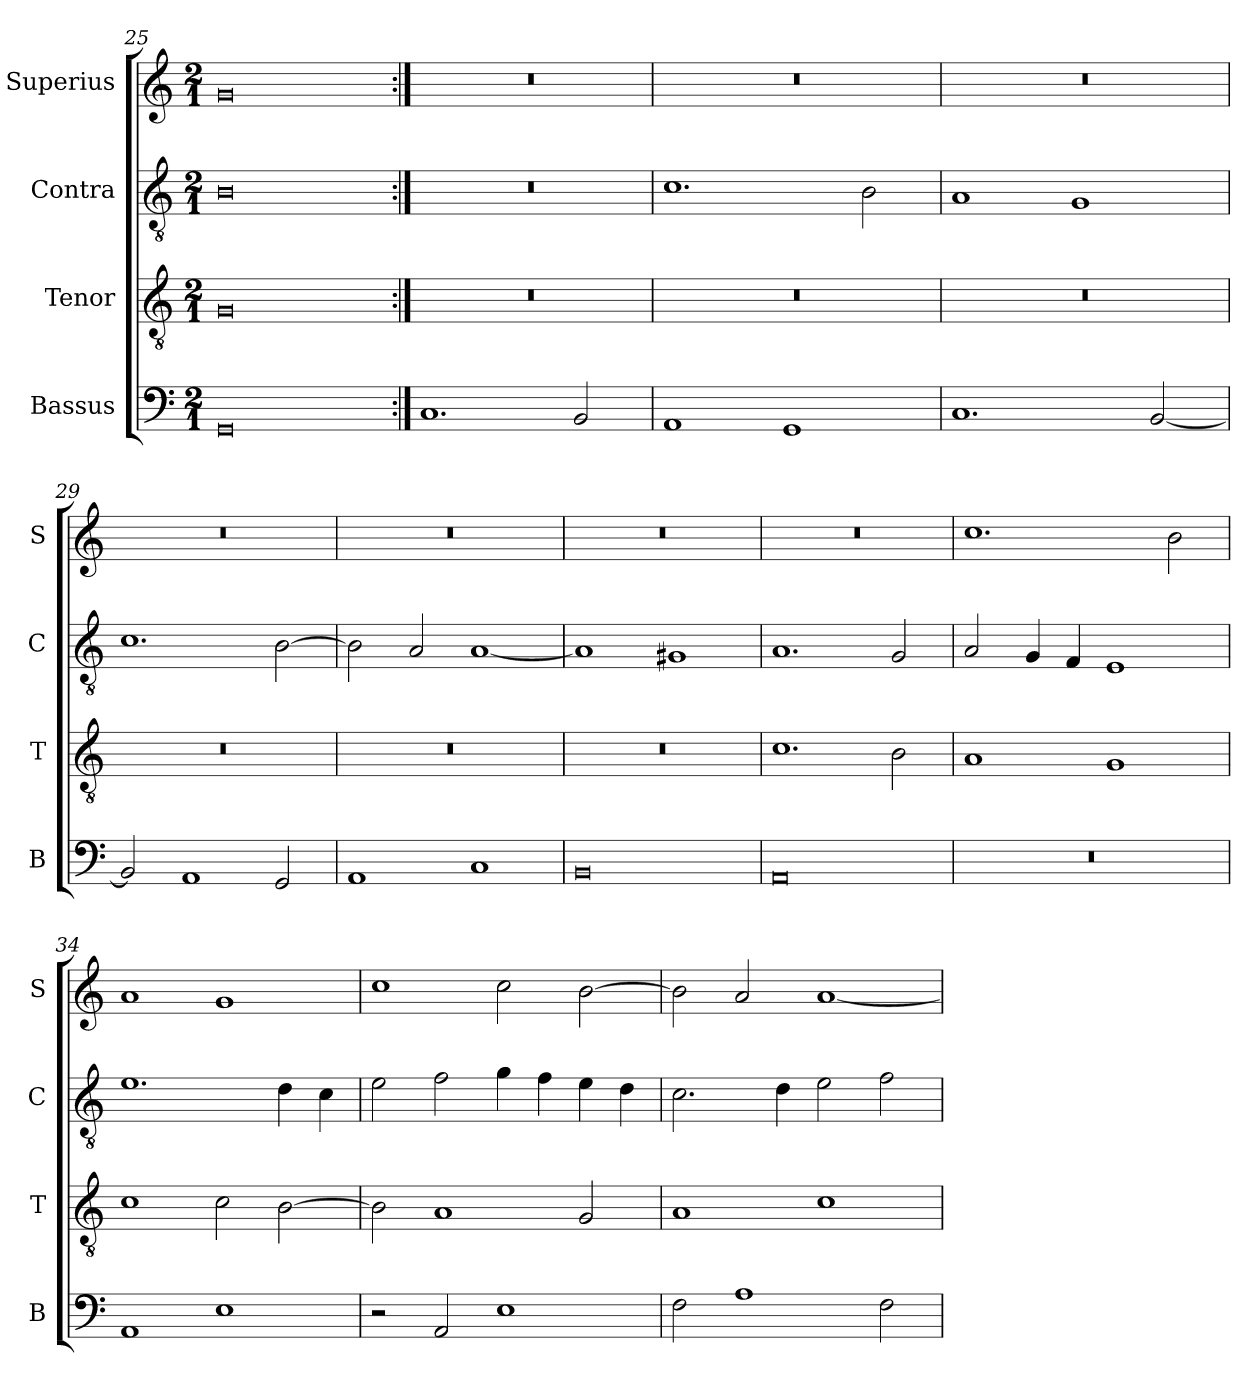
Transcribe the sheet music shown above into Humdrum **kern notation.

**kern	**kern	**kern	**kern
*part4	*part3	*part2	*part1
*staff4	*staff3	*staff2	*staff1
*I"Bassus	*I"Tenor	*I"Contra	*I"Superius
*I'B	*I'T	*I'C	*I'S
*clefF4	*clefGv2	*clefGv2	*clefG2
*k[]	*k[]	*k[]	*k[]
*M2/1	*M2/1	*M2/1	*M2/1
=25	=25	=25	=25
0GG	0G	0B	0g
!!LO:PB:g=z
=26:|!	=26:|!	=26:|!	=26:|!
1.C	0r	0r	0r
2BB/	.	.	.
=27	=27	=27	=27
1AA	0r	1.c	0r
1GG	.	.	.
.	.	2B\	.
=28	=28	=28	=28
1.C	0r	1A	0r
.	.	1G	.
[2BB/	.	.	.
=29	=29	=29	=29
2BB/]	0r	1.c	0r
1AA	.	.	.
2GG/	.	[2B\	.
=30	=30	=30	=30
1AA	0r	2B\]	0r
.	.	2A/	.
1C	.	[1A	.
=31	=31	=31	=31
0BB	0r	1A]	0r
.	.	1G#X	.
=32	=32	=32	=32
0AA	1.c	1.A	0r
.	2B\	2G/	.
=33	=33	=33	=33
0r	1A	2A/	1.cc
.	.	4G/	.
.	.	4F/	.
.	1G	1E	.
.	.	.	2b\
=34	=34	=34	=34
1AA	1c	1.e	1a
1E	2c\	.	1g
.	[2B\	4d\	.
.	.	4c\	.
=35	=35	=35	=35
2r	2B\]	2e\	1cc
2AA/	1A	2f\	.
1E	.	4g\	2cc\
.	.	4f\	.
.	2G/	4e\	[2b\
.	.	4d\	.
=36	=36	=36	=36
2F\	1A	2.c\	2b\]
1A	.	.	2a/
.	.	4d\	.
.	1c	2e\	[1a
2F\	.	2f\	.
=	=	=	=
*-	*-	*-	*-
